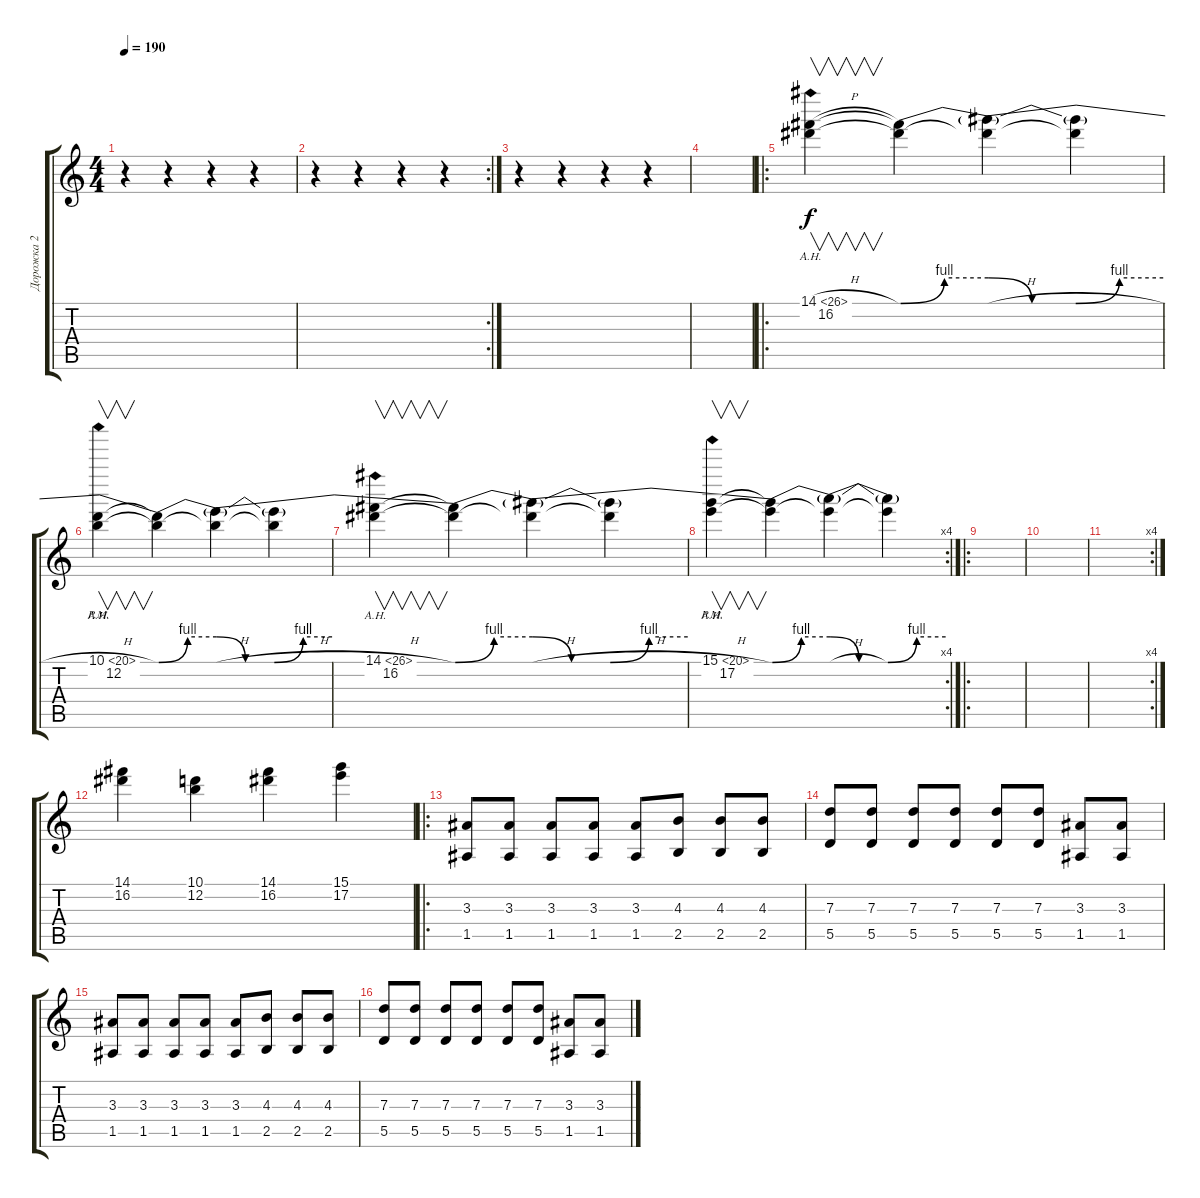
\track ("Дорожка 2" "Дорожка 2") {instrument distortionguitar}
\staff {score tabs}
\tuning (E4 B3 G3 D3 A2 E2) {hide}
\ts (4 4)
\tempo 190
\clef g2
\ks c
r.4{dy f} r.4 r.4 r.4 |
\rc 2
r.4 r.4 r.4 r.4 |
r.4 r.4 r.4 r.4 |
|
\ro
(14.1{ah 12 h} 16.2).4{v} (14.1{be (custom 0 0 10 4 20 4 30 0 40 0 50 4 60 4) t} 16.2{t}).4 (14.1{h t} 16.2{t}).4 (14.1{h t} 16.2{t}).4 |
(10.1{ah 10 h pm} 12.2).4{v} (10.1{be (custom 0 0 10 4 20 4 30 0 40 0 50 4 60 4) t} 12.2{t}).4 (10.1{h t} 12.2{t}).4 (10.1{h t} 12.2{t}).4 |
(14.1{ah 12 h} 16.2).4{v} (14.1{be (custom 0 0 10 4 20 4 30 0 40 0 50 4 60 4) t} 16.2{t}).4 (14.1{h t} 16.2{t}).4 (14.1{h t} 16.2{t}).4 |
\rc 4
(15.1{ah 5 h pm} 17.2).4{v} (15.1{be (custom 0 0 10 4 20 4 30 0 40 0 50 4 60 4) t} 17.2{t}).4 (15.1{h t} 17.2{t}).4 (15.1{t} 17.2{t}).4 |
\ro
|
|
\rc 4
|
(14.1 16.2).4 (10.1 12.2).4 (14.1 16.2).4 (15.1 17.2).4 |
\ro
(3.3 1.5).8 (3.3 1.5).8 (3.3 1.5).8 (3.3 1.5).8 (3.3 1.5).8 (4.3 2.5).8 (4.3 2.5).8 (4.3 2.5).8 |
(7.3 5.5).8 (7.3 5.5).8 (7.3 5.5).8 (7.3 5.5).8 (7.3 5.5).8 (7.3 5.5).8 (3.3 1.5).8 (3.3 1.5).8 |
(3.3 1.5).8 (3.3 1.5).8 (3.3 1.5).8 (3.3 1.5).8 (3.3 1.5).8 (4.3 2.5).8 (4.3 2.5).8 (4.3 2.5).8 |
(7.3 5.5).8 (7.3 5.5).8 (7.3 5.5).8 (7.3 5.5).8 (7.3 5.5).8 (7.3 5.5).8 (3.3 1.5).8 (3.3 1.5).8
